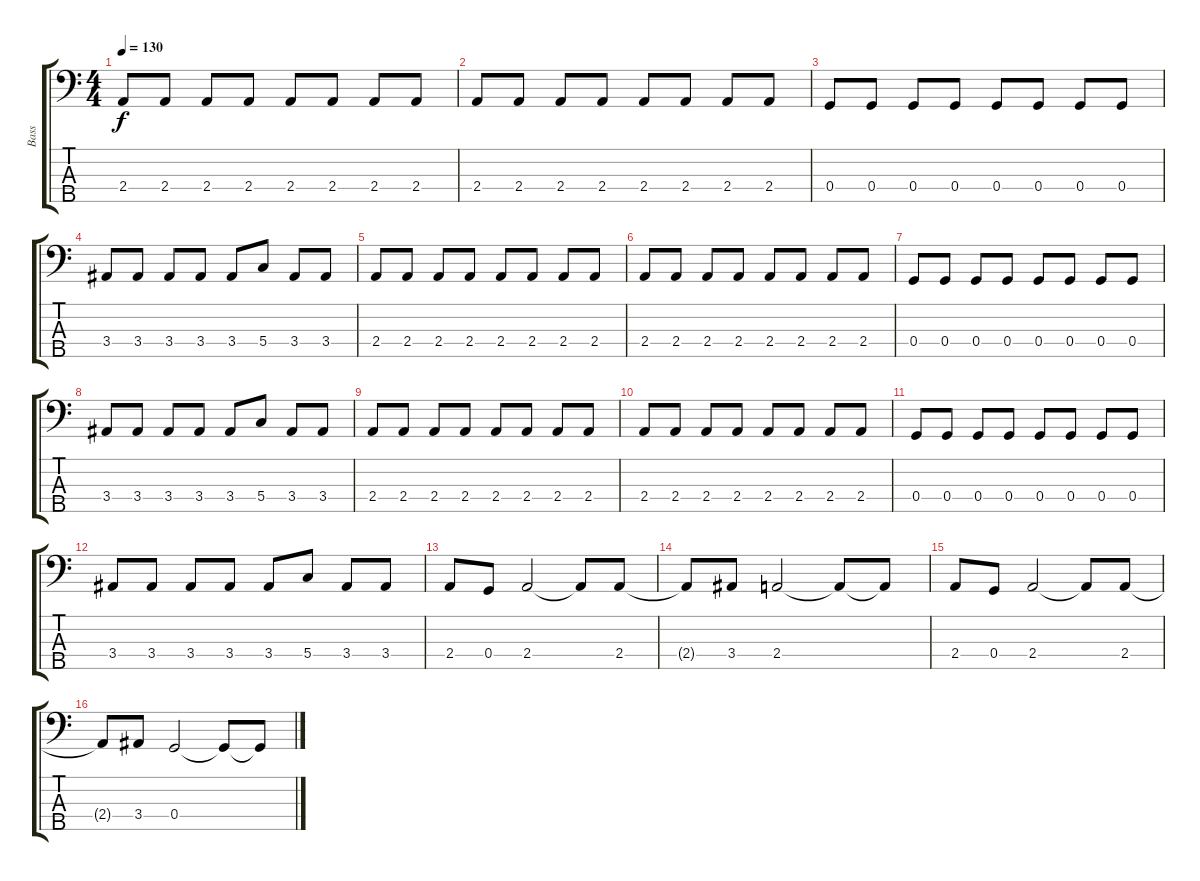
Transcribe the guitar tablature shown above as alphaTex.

\track ("Bass" "Bass") {instrument slapbass2}
\staff {score tabs}
\tuning (Bb2 F2 C2 G1 A0) {hide}
\ts (4 4)
\tempo 130
\clef f4
\ks c
2.4.8{dy f} 2.4.8 2.4.8 2.4.8 2.4.8 2.4.8 2.4.8 2.4.8 |
2.4.8 2.4.8 2.4.8 2.4.8 2.4.8 2.4.8 2.4.8 2.4.8 |
0.4.8 0.4.8 0.4.8 0.4.8 0.4.8 0.4.8 0.4.8 0.4.8 |
3.4.8 3.4.8 3.4.8 3.4.8 3.4.8 5.4.8 3.4.8 3.4.8 |
2.4.8 2.4.8 2.4.8 2.4.8 2.4.8 2.4.8 2.4.8 2.4.8 |
2.4.8 2.4.8 2.4.8 2.4.8 2.4.8 2.4.8 2.4.8 2.4.8 |
0.4.8 0.4.8 0.4.8 0.4.8 0.4.8 0.4.8 0.4.8 0.4.8 |
3.4.8 3.4.8 3.4.8 3.4.8 3.4.8 5.4.8 3.4.8 3.4.8 |
2.4.8 2.4.8 2.4.8 2.4.8 2.4.8 2.4.8 2.4.8 2.4.8 |
2.4.8 2.4.8 2.4.8 2.4.8 2.4.8 2.4.8 2.4.8 2.4.8 |
0.4.8 0.4.8 0.4.8 0.4.8 0.4.8 0.4.8 0.4.8 0.4.8 |
3.4.8 3.4.8 3.4.8 3.4.8 3.4.8 5.4.8 3.4.8 3.4.8 |
2.4.8 0.4.8 2.4.2 2.4{t}.8 2.4.8 |
2.4{t}.8 3.4.8 2.4.2 2.4{t}.8 2.4{t}.8 |
2.4.8 0.4.8 2.4.2 2.4{t}.8 2.4.8 |
2.4{t}.8 3.4.8 0.4.2 0.4{t}.8 0.4{t}.8
